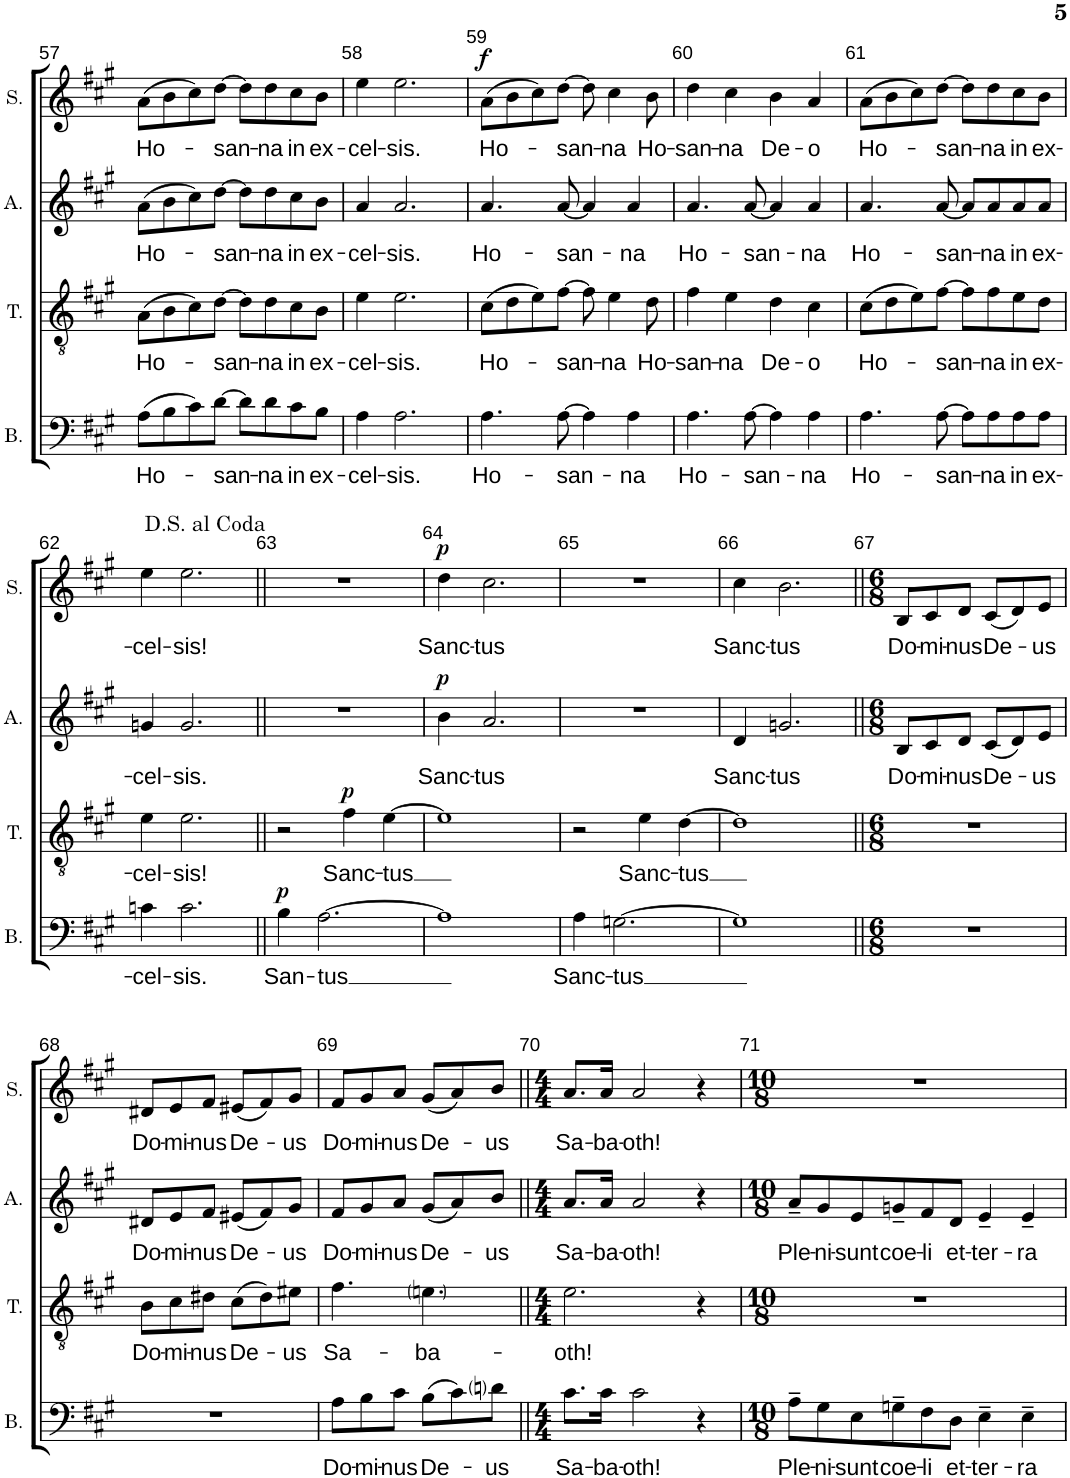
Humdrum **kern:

**kern	**text	**dynam	**kern	**text	**dynam	**kern	**text	**dynam	**kern	**text	**dynam
*part4	*part4	*part4	*part3	*part3	*part3	*part2	*part2	*part2	*part1	*part1	*part1
*staff4	*staff4	*staff4	*staff3	*staff3	*staff3	*staff2	*staff2	*staff2	*staff1	*staff1	*staff1
*I"Bass	*	*	*I"Tenor	*	*	*I"Alto	*	*	*I"Soprano	*	*
*I'B.	*	*	*I'T.	*	*	*I'A.	*	*	*I'S.	*	*
!!LO:PB:g=z
*clefF4	*	*	*clefGv2	*	*	*clefG2	*	*	*clefG2	*	*
*k[f#c#g#]	*	*	*k[f#c#g#]	*	*	*k[f#c#g#]	*	*	*k[f#c#g#]	*	*
*M4/4	*	*	*M4/4	*	*	*M4/4	*	*	*M4/4	*	*
=57	=57	=57	=57	=57	=57	=57	=57	=57	=57	=57	=57
!	!LO:LY:b	!	!	!LO:LY:b	!	!	!LO:LY:b	!	!	!LO:LY:b	!
(8A\L	Ho-	.	(8A\L	Ho-	.	(8a\L	Ho-	.	(8a\L	Ho-	.
8B\	.	.	8B\	.	.	8b\	.	.	8b\	.	.
8c#\)	.	.	8c#\)	.	.	8cc#\)	.	.	8cc#\)	.	.
!	!LO:LY:b	!	!	!LO:LY:b	!	!	!LO:LY:b	!	!	!LO:LY:b	!
[8d\J	-san-	.	[8d\J	-san-	.	[8dd\J	-san-	.	[8dd\J	-san-	.
8d\L]	.	.	8d\L]	.	.	8dd\L]	.	.	8dd\L]	.	.
!	!LO:LY:b	!	!	!LO:LY:b	!	!	!LO:LY:b	!	!	!LO:LY:b	!
8d\	-na	.	8d\	-na	.	8dd\	-na	.	8dd\	-na	.
!	!LO:LY:b	!	!	!LO:LY:b	!	!	!LO:LY:b	!	!	!LO:LY:b	!
8c#\	in	.	8c#\	in	.	8cc#\	in	.	8cc#\	in	.
!	!LO:LY:b	!	!	!LO:LY:b	!	!	!LO:LY:b	!	!	!LO:LY:b	!
8B\J	ex-	.	8B\J	ex-	.	8b\J	ex-	.	8b\J	ex-	.
=58	=58	=58	=58	=58	=58	=58	=58	=58	=58	=58	=58
!	!LO:LY:b	!	!	!LO:LY:b	!	!	!LO:LY:b	!	!	!LO:LY:b	!
4A\	-cel-	.	4e\	-cel-	.	4a/	-cel-	.	4ee\	-cel-	.
!	!LO:LY:b	!	!	!LO:LY:b	!	!	!LO:LY:b	!	!	!LO:LY:b	!
2.A\	-sis.	.	2.e\	-sis.	.	2.a/	-sis.	.	2.ee\	-sis.	.
=59	=59	=59	=59	=59	=59	=59	=59	=59	=59	=59	=59
!	!LO:LY:b	!	!	!LO:LY:b	!	!	!LO:LY:b	!	!	!LO:LY:b	!LO:DY:a
4.A\	Ho-	.	(8c#\L	Ho-	.	4.a/	Ho-	.	(8a\L	Ho-	f
.	.	.	8d\	.	.	.	.	.	8b\	.	.
.	.	.	8e\)	.	.	.	.	.	8cc#\)	.	.
!	!LO:LY:b	!	!	!LO:LY:b	!	!	!LO:LY:b	!	!	!LO:LY:b	!
[8A\	-san-	.	[8f#\J	-san-	.	[8a/	-san-	.	[8dd\J	-san-	.
4A\]	.	.	8f#\]	.	.	4a/]	.	.	8dd\]	.	.
!	!	!	!	!LO:LY:b	!	!	!	!	!	!LO:LY:b	!
.	.	.	4e\	-na	.	.	.	.	4cc#\	-na	.
!	!LO:LY:b	!	!	!	!	!	!LO:LY:b	!	!	!	!
4A\	-na	.	.	.	.	4a/	-na	.	.	.	.
!	!	!	!	!LO:LY:b	!	!	!	!	!	!LO:LY:b	!
.	.	.	8d\	Ho-	.	.	.	.	8b\	Ho-	.
=60	=60	=60	=60	=60	=60	=60	=60	=60	=60	=60	=60
!	!LO:LY:b	!	!	!LO:LY:b	!	!	!LO:LY:b	!	!	!LO:LY:b	!
4.A\	Ho-	.	4f#\	-san-	.	4.a/	Ho-	.	4dd\	-san-	.
!	!	!	!	!LO:LY:b	!	!	!	!	!	!LO:LY:b	!
.	.	.	4e\	-na	.	.	.	.	4cc#\	-na	.
!	!LO:LY:b	!	!	!	!	!	!LO:LY:b	!	!	!	!
[8A\	-san-	.	.	.	.	[8a/	-san-	.	.	.	.
!	!	!	!	!LO:LY:b	!	!	!	!	!	!LO:LY:b	!
4A\]	.	.	4d\	De-	.	4a/]	.	.	4b\	De-	.
!	!LO:LY:b	!	!	!LO:LY:b	!	!	!LO:LY:b	!	!	!LO:LY:b	!
4A\	-na	.	4c#\	-o	.	4a/	-na	.	4a/	-o	.
=61	=61	=61	=61	=61	=61	=61	=61	=61	=61	=61	=61
!	!LO:LY:b	!	!	!LO:LY:b	!	!	!LO:LY:b	!	!	!LO:LY:b	!
4.A\	Ho-	.	(8c#\L	Ho-	.	4.a/	Ho-	.	(8a\L	Ho-	.
.	.	.	8d\	.	.	.	.	.	8b\	.	.
.	.	.	8e\)	.	.	.	.	.	8cc#\)	.	.
!	!LO:LY:b	!	!	!LO:LY:b	!	!	!LO:LY:b	!	!	!LO:LY:b	!
[8A\	-san-	.	[8f#\J	-san-	.	[8a/	-san-	.	[8dd\J	-san-	.
8A\L]	.	.	8f#\L]	.	.	8a/L]	.	.	8dd\L]	.	.
!	!LO:LY:b	!	!	!LO:LY:b	!	!	!LO:LY:b	!	!	!LO:LY:b	!
8A\	-na	.	8f#\	-na	.	8a/	-na	.	8dd\	-na	.
!	!LO:LY:b	!	!	!LO:LY:b	!	!	!LO:LY:b	!	!	!LO:LY:b	!
8A\	in	.	8e\	in	.	8a/	in	.	8cc#\	in	.
!	!LO:LY:b	!	!	!LO:LY:b	!	!	!LO:LY:b	!	!	!LO:LY:b	!
8A\J	ex-	.	8d\J	ex-	.	8a/J	ex-	.	8b\J	ex-	.
!!LO:LB:g=z
=62	=62	=62	=62	=62	=62	=62	=62	=62	=62	=62	=62
!	!LO:LY:b	!	!	!LO:LY:b	!	!	!LO:LY:b	!	!	!LO:LY:b	!
4cn\	-cel-	.	4e\	-cel-	.	4gn/	-cel-	.	4ee\	-cel-	.
!	!LO:LY:b	!	!	!LO:LY:b	!	!	!LO:LY:b	!	!	!LO:LY:b	!
2.c\	-sis.	.	2.e\	-sis!	.	2.g/	-sis.	.	2.ee\	-sis!	.
=63||	=63||	=63||	=63||	=63||	=63||	=63||	=63||	=63||	=63||	=63||	=63||
!	!LO:LY:b	!LO:DY:a	!	!	!	!	!	!	!	!	!
4B\	San-	p	2r	.	.	1r	.	.	1r	.	.
!	!LO:LY:b	!	!	!	!	!	!	!	!	!	!
[2.A\	-tus	.	.	.	.	.	.	.	.	.	.
!	!	!	!	!LO:LY:b	!LO:DY:a	!	!	!	!	!	!
.	.	.	4f#\	Sanc-	p	.	.	.	.	.	.
!	!	!	!	!LO:LY:b	!	!	!	!	!	!	!
.	.	.	[4e\	-tus	.	.	.	.	.	.	.
=64	=64	=64	=64	=64	=64	=64	=64	=64	=64	=64	=64
!	!	!	!	!	!	!	!LO:LY:b	!LO:DY:a	!	!LO:LY:b	!LO:DY:a
1A]	.	.	1e]	.	.	4b\	Sanc-	p	4dd\	Sanc-	p
!	!	!	!	!	!	!	!LO:LY:b	!	!	!LO:LY:b	!
.	.	.	.	.	.	2.a/	-tus	.	2.cc#\	-tus	.
=65	=65	=65	=65	=65	=65	=65	=65	=65	=65	=65	=65
!	!LO:LY:b	!	!	!	!	!	!	!	!	!	!
4A\	Sanc-	.	2r	.	.	1r	.	.	1r	.	.
!	!LO:LY:b	!	!	!	!	!	!	!	!	!	!
[2.Gn\	-tus	.	.	.	.	.	.	.	.	.	.
!	!	!	!	!LO:LY:b	!	!	!	!	!	!	!
.	.	.	4e\	Sanc-	.	.	.	.	.	.	.
!	!	!	!	!LO:LY:b	!	!	!	!	!	!	!
.	.	.	[4d\	-tus	.	.	.	.	.	.	.
=66	=66	=66	=66	=66	=66	=66	=66	=66	=66	=66	=66
!	!	!	!	!	!	!	!LO:LY:b	!	!	!LO:LY:b	!
1G]	.	.	1d]	.	.	4d/	Sanc-	.	4cc#\	Sanc-	.
!	!	!	!	!	!	!	!LO:LY:b	!	!	!LO:LY:b	!
.	.	.	.	.	.	2.gn/	-tus	.	2.b\	-tus	.
=67||	=67||	=67||	=67||	=67||	=67||	=67||	=67||	=67||	=67||	=67||	=67||
*M6/8	*	*	*M6/8	*	*	*M6/8	*	*	*M6/8	*	*
!	!	!	!	!	!	!	!LO:LY:b	!	!	!LO:LY:b	!
2.r	.	.	2.r	.	.	8B/L	Do-	.	8B/L	Do-	.
!	!	!	!	!	!	!	!LO:LY:b	!	!	!LO:LY:b	!
.	.	.	.	.	.	8c#/	-mi-	.	8c#/	-mi-	.
!	!	!	!	!	!	!	!LO:LY:b	!	!	!LO:LY:b	!
.	.	.	.	.	.	8d/J	-nus	.	8d/J	-nus	.
!	!	!	!	!	!	!	!LO:LY:b	!	!	!LO:LY:b	!
.	.	.	.	.	.	(8c#/L	De-	.	(8c#/L	De-	.
.	.	.	.	.	.	8d/)	.	.	8d/)	.	.
!	!	!	!	!	!	!	!LO:LY:b	!	!	!LO:LY:b	!
.	.	.	.	.	.	8e/J	-us	.	8e/J	-us	.
!!LO:LB:g=z
=68	=68	=68	=68	=68	=68	=68	=68	=68	=68	=68	=68
!	!	!	!	!LO:LY:b	!	!	!LO:LY:b	!	!	!LO:LY:b	!
2.r	.	.	8B\L	Do-	.	8d#X/L	Do-	.	8d#X/L	Do-	.
!	!	!	!	!LO:LY:b	!	!	!LO:LY:b	!	!	!LO:LY:b	!
.	.	.	8c#\	-mi-	.	8e/	-mi-	.	8e/	-mi-	.
!	!	!	!	!LO:LY:b	!	!	!LO:LY:b	!	!	!LO:LY:b	!
.	.	.	8d#X\J	-nus	.	8f#/J	-nus	.	8f#/J	-nus	.
!	!	!	!	!LO:LY:b	!	!	!LO:LY:b	!	!	!LO:LY:b	!
.	.	.	(8c#\L	De-	.	(8e#X/L	De-	.	(8e#X/L	De-	.
.	.	.	8d#\)	.	.	8f#/)	.	.	8f#/)	.	.
!	!	!	!	!LO:LY:b	!	!	!LO:LY:b	!	!	!LO:LY:b	!
.	.	.	8e#X\J	-us	.	8g#/J	-us	.	8g#/J	-us	.
=69	=69	=69	=69	=69	=69	=69	=69	=69	=69	=69	=69
!	!LO:LY:b	!	!	!LO:LY:b	!	!	!LO:LY:b	!	!	!LO:LY:b	!
8A\L	Do-	.	4.f#\	Sa-	.	8f#/L	Do-	.	8f#/L	Do-	.
!	!LO:LY:b	!	!	!	!	!	!LO:LY:b	!	!	!LO:LY:b	!
8B\	-mi-	.	.	.	.	8g#/	-mi-	.	8g#/	-mi-	.
!	!LO:LY:b	!	!	!	!	!	!LO:LY:b	!	!	!LO:LY:b	!
8c#\J	-nus	.	.	.	.	8a/J	-nus	.	8a/J	-nus	.
!	!LO:LY:b	!	!	!LO:LY:b	!	!	!LO:LY:b	!	!	!LO:LY:b	!
(8B\L	De-	.	4.eni\	-ba-	.	(8g#/L	De-	.	(8g#/L	De-	.
8c#\)	.	.	.	.	.	8a/)	.	.	8a/)	.	.
!	!LO:LY:b	!	!	!	!	!	!LO:LY:b	!	!	!LO:LY:b	!
8dni\J	-us	.	.	.	.	8b/J	-us	.	8b/J	-us	.
=70||	=70||	=70||	=70||	=70||	=70||	=70||	=70||	=70||	=70||	=70||	=70||
*M4/4	*	*	*M4/4	*	*	*M4/4	*	*	*M4/4	*	*
!	!LO:LY:b	!	!	!LO:LY:b	!	!	!LO:LY:b	!	!	!LO:LY:b	!
8.c#\L	Sa-	.	2.e\	-oth!	.	8.a/L	Sa-	.	8.a/L	Sa-	.
!	!LO:LY:b	!	!	!	!	!	!LO:LY:b	!	!	!LO:LY:b	!
16c#\Jk	-ba-	.	.	.	.	16a/Jk	-ba-	.	16a/Jk	-ba-	.
!	!LO:LY:b	!	!	!	!	!	!LO:LY:b	!	!	!LO:LY:b	!
2c#\	-oth!	.	.	.	.	2a/	-oth!	.	2a/	-oth!	.
4r	.	.	4r	.	.	4r	.	.	4r	.	.
=71	=71	=71	=71	=71	=71	=71	=71	=71	=71	=71	=71
*M10/8	*	*	*M10/8	*	*	*M10/8	*	*	*M10/8	*	*
!	!LO:LY:b	!	!	!	!	!	!LO:LY:b	!	!	!	!
8A~\L	Ple-	.	4%5r	.	.	8a~/L	Ple-	.	4%5r	.	.
!	!LO:LY:b	!	!	!	!	!	!LO:LY:b	!	!	!	!
8G#\	-ni-	.	.	.	.	8g#/	-ni-	.	.	.	.
!	!LO:LY:b	!	!	!	!	!	!LO:LY:b	!	!	!	!
8E\	-sunt	.	.	.	.	8e/	-sunt	.	.	.	.
!	!LO:LY:b	!	!	!	!	!	!LO:LY:b	!	!	!	!
8Gn~\	coe-	.	.	.	.	8gn~/	coe-	.	.	.	.
!	!LO:LY:b	!	!	!	!	!	!LO:LY:b	!	!	!	!
8F#\	-li	.	.	.	.	8f#/	-li	.	.	.	.
!	!LO:LY:b	!	!	!	!	!	!LO:LY:b	!	!	!	!
8D\J	et-	.	.	.	.	8d/J	et-	.	.	.	.
!	!LO:LY:b	!	!	!	!	!	!LO:LY:b	!	!	!	!
4E~\	-ter-	.	.	.	.	4e~/	-ter-	.	.	.	.
!	!LO:LY:b	!	!	!	!	!	!LO:LY:b	!	!	!	!
4E~\	-ra	.	.	.	.	4e~/	-ra	.	.	.	.
=	=	=	=	=	=	=	=	=	=	=	=
*-	*-	*-	*-	*-	*-	*-	*-	*-	*-	*-	*-
